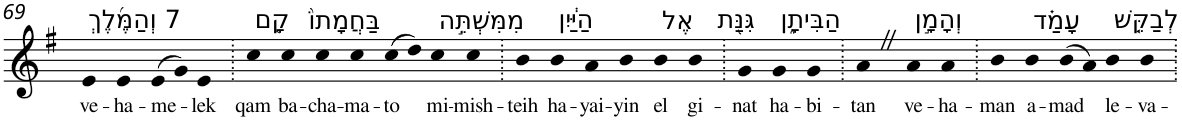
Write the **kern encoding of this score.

**kern	**text
*part1	*part1
*staff1	*staff1
*I"Piano	*
*I'Pno	*
!!LO:PB:g=z
*clefG2	*
*k[f#]	*
*G:	*
=69	=69
!LO:TX:a:t=7 וְהַמֶּ֜לֶךְ	!
!	!LO:LY:b
4e	ve-
!	!LO:LY:b
4e	-ha-
!	!LO:LY:b
(>8e	-me-
8g)	.
!	!LO:LY:b
4e	-lek
=70.	=70.
!LO:TX:a:t=קָ֤ם	!
!	!LO:LY:b
4cc	qam
!LO:TX:a:t=בַּחֲמָתוֹ֙	!
!	!LO:LY:b
4cc	ba-
!	!LO:LY:b
4cc	-cha-
!	!LO:LY:b
4cc	-ma-
!	!LO:LY:b
(>8cc	-to
8dd)	.
!LO:TX:a:t=מִמִּשְׁתֵּ֣ה	!
!	!LO:LY:b
4cc	mi-
!	!LO:LY:b
4cc	-mish-
=71.	=71.
!	!LO:LY:b
4b	-teih
!LO:TX:a:t=הַיַּ֔יִן	!
!	!LO:LY:b
4b	ha-
!	!LO:LY:b
4a	-yai-
!	!LO:LY:b
4b	-yin
!LO:TX:a:t=אֶל	!
!	!LO:LY:b
4b	el
!LO:TX:a:t=גִּנַּ֖ת	!
!	!LO:LY:b
4b	gi-
=72.	=72.
!	!LO:LY:b
4g	-nat
!LO:TX:a:t=הַבִּיתָ֑ן	!
!	!LO:LY:b
4g	ha-
!	!LO:LY:b
4g	-bi-
=73.	=73.
!	!LO:LY:b
4aZ	-tan
!LO:TX:a:t=וְהָמָ֣ן	!
!	!LO:LY:b
4a	ve-
!	!LO:LY:b
4a	-ha-
=74.	=74.
!	!LO:LY:b
4b	-man
!LO:TX:a:t=עָמַ֗ד	!
!	!LO:LY:b
4b	a-
!	!LO:LY:b
(>8b	-mad
8a)	.
!LO:TX:a:t=לְבַקֵּ֤שׁ	!
!	!LO:LY:b
4b	le-
!	!LO:LY:b
4b	-va-
=.	=.
*-	*-
